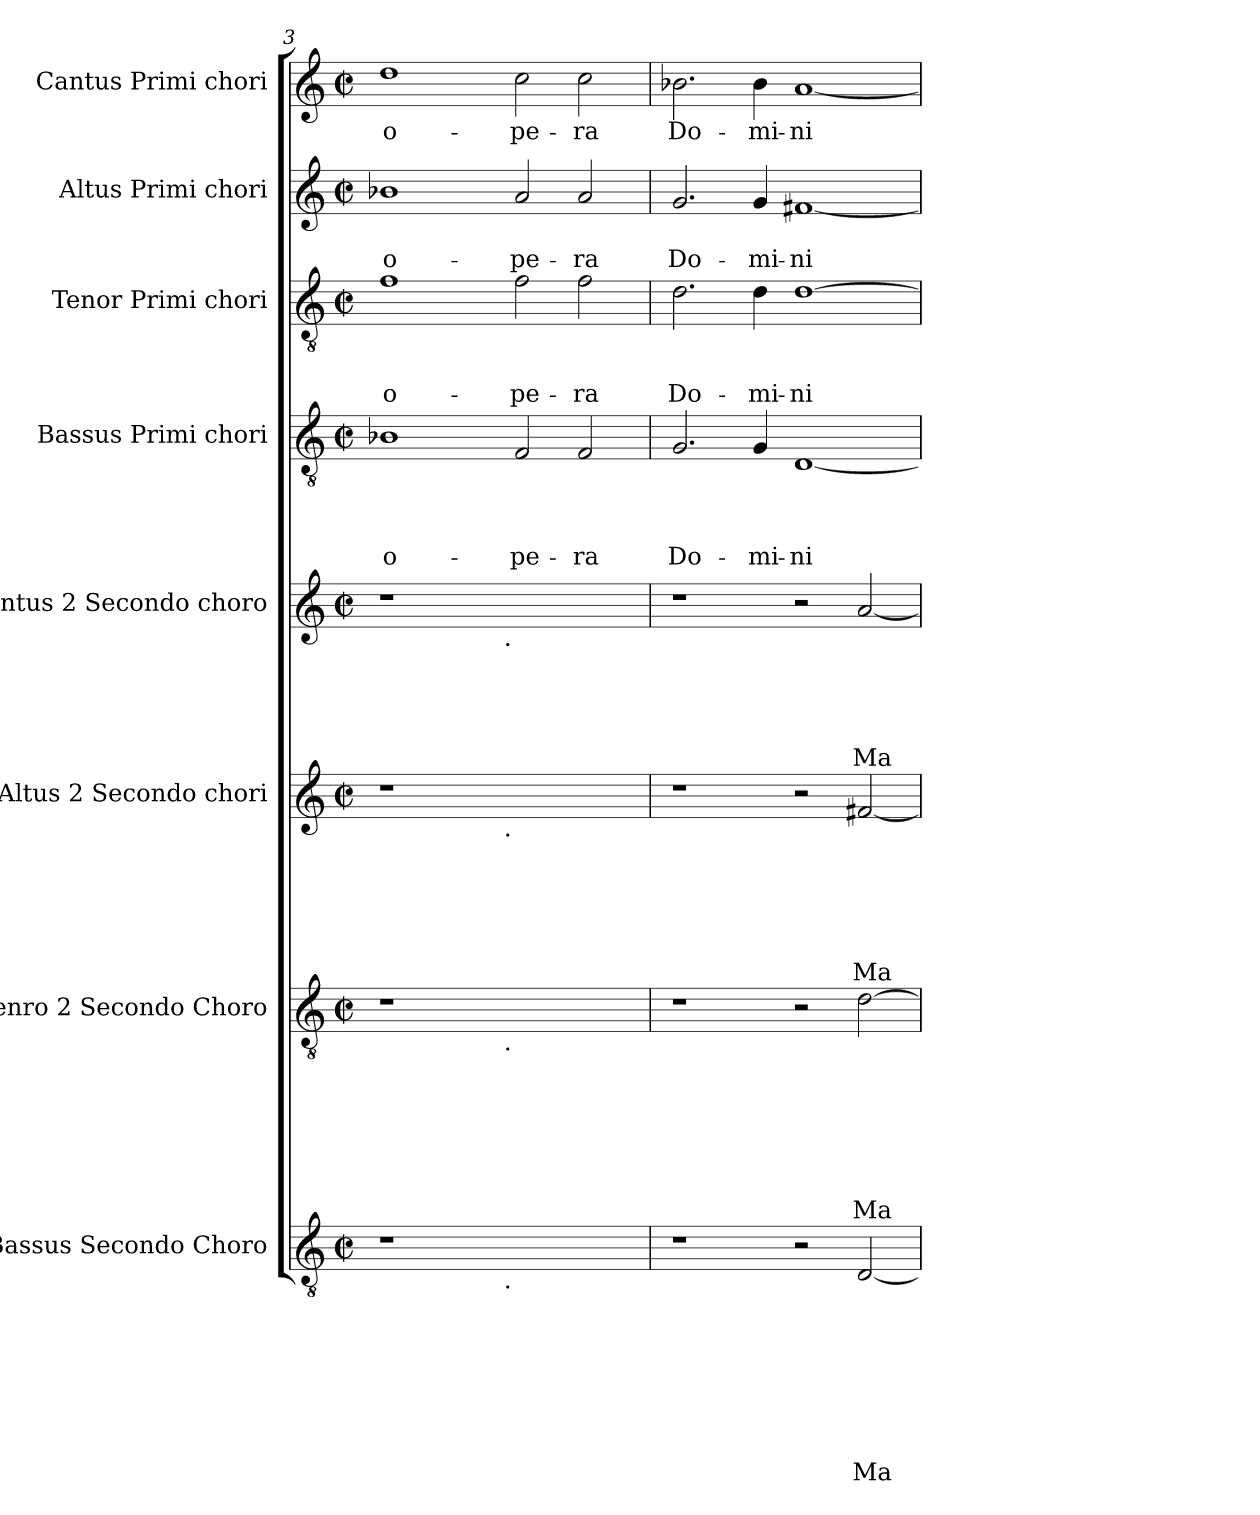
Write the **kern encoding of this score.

**kern	**text	**text	**text	**text	**text	**text	**text	**text	**kern	**text	**text	**text	**text	**text	**text	**text	**kern	**text	**text	**text	**text	**text	**text	**kern	**text	**text	**text	**text	**text	**kern	**text	**text	**text	**text	**kern	**text	**text	**text	**kern	**text	**text	**kern	**text
*part8	*part8	*part8	*part8	*part8	*part8	*part8	*part8	*part8	*part7	*part7	*part7	*part7	*part7	*part7	*part7	*part7	*part6	*part6	*part6	*part6	*part6	*part6	*part6	*part5	*part5	*part5	*part5	*part5	*part5	*part4	*part4	*part4	*part4	*part4	*part3	*part3	*part3	*part3	*part2	*part2	*part2	*part1	*part1
*staff8	*staff8	*staff8	*staff8	*staff8	*staff8	*staff8	*staff8	*staff8	*staff7	*staff7	*staff7	*staff7	*staff7	*staff7	*staff7	*staff7	*staff6	*staff6	*staff6	*staff6	*staff6	*staff6	*staff6	*staff5	*staff5	*staff5	*staff5	*staff5	*staff5	*staff4	*staff4	*staff4	*staff4	*staff4	*staff3	*staff3	*staff3	*staff3	*staff2	*staff2	*staff2	*staff1	*staff1
*I"Bassus Secondo Choro	*	*	*	*	*	*	*	*	*I"Tenro 2 Secondo Choro	*	*	*	*	*	*	*	*I"Altus 2 Secondo chori	*	*	*	*	*	*	*I"Cantus 2 Secondo choro	*	*	*	*	*	*I"Bassus Primi chori	*	*	*	*	*I"Tenor Primi chori	*	*	*	*I"Altus Primi chori	*	*	*I"Cantus Primi chori	*
*I'Ch	*	*	*	*	*	*	*	*	*I'Ch	*	*	*	*	*	*	*	*I'Ch	*	*	*	*	*	*	*I'Ch	*	*	*	*	*	*I'Ch	*	*	*	*	*I'Ch	*	*	*	*I'Ch	*	*	*I'Ch	*
*clefGv2	*	*	*	*	*	*	*	*	*clefGv2	*	*	*	*	*	*	*	*clefG2	*	*	*	*	*	*	*clefG2	*	*	*	*	*	*clefGv2	*	*	*	*	*clefGv2	*	*	*	*clefG2	*	*	*clefG2	*
*k[]	*	*	*	*	*	*	*	*	*k[]	*	*	*	*	*	*	*	*k[]	*	*	*	*	*	*	*k[]	*	*	*	*	*	*k[]	*	*	*	*	*k[]	*	*	*	*k[]	*	*	*k[]	*
*C:	*	*	*	*	*	*	*	*	*C:	*	*	*	*	*	*	*	*C:	*	*	*	*	*	*	*C:	*	*	*	*	*	*C:	*	*	*	*	*C:	*	*	*	*C:	*	*	*C:	*
*M2/2	*	*	*	*	*	*	*	*	*M2/2	*	*	*	*	*	*	*	*M2/2	*	*	*	*	*	*	*M2/2	*	*	*	*	*	*M2/2	*	*	*	*	*M2/2	*	*	*	*M2/2	*	*	*M2/2	*
*met(c|)	*	*	*	*	*	*	*	*	*met(c|)	*	*	*	*	*	*	*	*met(c|)	*	*	*	*	*	*	*met(c|)	*	*	*	*	*	*met(c|)	*	*	*	*	*met(c|)	*	*	*	*met(c|)	*	*	*met(c|)	*
=3	=3	=3	=3	=3	=3	=3	=3	=3	=3	=3	=3	=3	=3	=3	=3	=3	=3	=3	=3	=3	=3	=3	=3	=3	=3	=3	=3	=3	=3	=3	=3	=3	=3	=3	=3	=3	=3	=3	=3	=3	=3	=3	=3
!	!	!	!	!	!	!	!	!	!	!	!	!	!	!	!	!	!	!	!	!	!	!	!	!	!	!	!	!	!	!	!	!	!	!LO:LY:b:rj	!	!	!	!LO:LY:b:rj	!	!	!LO:LY:b:rj	!	!LO:LY:b:rj
*^	*	*	*	*	*	*	*	*	*^	*	*	*	*	*	*	*	*^	*	*	*	*	*	*	*^	*	*	*	*	*	*	*	*	*	*	*	*	*	*	*	*	*	*	*
1r	2ryy	.	.	.	.	.	.	.	.	1r	2ryy	.	.	.	.	.	.	.	1r	2ryy	.	.	.	.	.	.	1r	2ryy	.	.	.	.	.	1B-X	.	.	.	o-	1f	.	.	o-	1b-X	.	o-	1dd	o-
.	4...ryy	.	.	.	.	.	.	.	.	.	4...ryy	.	.	.	.	.	.	.	.	4...ryy	.	.	.	.	.	.	.	4...ryy	.	.	.	.	.	.	.	.	.	.	.	.	.	.	.	.	.	.	.
!	!	!	!	!	!	!	!	!	!	!	!	!	!	!	!	!	!	!	!	!	!	!	!	!	!	!	!	!LO:TX:b:t=.	!	!	!	!	!	!	!	!	!	!	!	!	!	!	!	!	!	!	!
!	!	!	!	!	!	!	!	!	!	!	!	!	!	!	!	!	!	!	!	!LO:TX:b:t=.	!	!	!	!	!	!	!	!	!	!	!	!	!	!	!	!	!	!	!	!	!	!	!	!	!	!	!
!	!	!	!	!	!	!	!	!	!	!	!LO:TX:b:t=.	!	!	!	!	!	!	!	!	!	!	!	!	!	!	!	!	!	!	!	!	!	!	!	!	!	!	!	!	!	!	!	!	!	!	!	!
!	!LO:TX:b:t=.	!	!	!	!	!	!	!	!	!	!	!	!	!	!	!	!	!	!	!	!	!	!	!	!	!	!	!	!	!	!	!	!	!	!	!	!	!	!	!	!	!	!	!	!	!	!
.	1ryy	.	.	.	.	.	.	.	.	.	1ryy	.	.	.	.	.	.	.	.	1ryy	.	.	.	.	.	.	.	1ryy	.	.	.	.	.	.	.	.	.	.	.	.	.	.	.	.	.	.	.
!	!	!	!	!	!	!	!	!	!	!	!	!	!	!	!	!	!	!	!	!	!	!	!	!	!	!	!	!	!	!	!	!	!	!	!	!	!	!LO:LY:b	!	!	!	!LO:LY:b	!	!	!LO:LY:b	!	!LO:LY:b
1ryy	.	.	.	.	.	.	.	.	.	1ryy	.	.	.	.	.	.	.	.	1ryy	.	.	.	.	.	.	.	1ryy	.	.	.	.	.	.	2F/	.	.	.	-pe-	2f\	.	.	-pe-	2a/	.	-pe-	2cc\	-pe-
!	!	!	!	!	!	!	!	!	!	!	!	!	!	!	!	!	!	!	!	!	!	!	!	!	!	!	!	!	!	!	!	!	!	!	!	!	!	!LO:LY:b	!	!	!	!LO:LY:b	!	!	!LO:LY:b	!	!LO:LY:b
.	.	.	.	.	.	.	.	.	.	.	.	.	.	.	.	.	.	.	.	.	.	.	.	.	.	.	.	.	.	.	.	.	.	2F/	.	.	.	-ra	2f\	.	.	-ra	2a/	.	-ra	2cc\	-ra
.	32ryy	.	.	.	.	.	.	.	.	.	32ryy	.	.	.	.	.	.	.	.	32ryy	.	.	.	.	.	.	.	32ryy	.	.	.	.	.	.	.	.	.	.	.	.	.	.	.	.	.	.	.
=4	=4	=4	=4	=4	=4	=4	=4	=4	=4	=4	=4	=4	=4	=4	=4	=4	=4	=4	=4	=4	=4	=4	=4	=4	=4	=4	=4	=4	=4	=4	=4	=4	=4	=4	=4	=4	=4	=4	=4	=4	=4	=4	=4	=4	=4	=4	=4
!	!	!	!	!	!	!	!	!	!	!	!	!	!	!	!	!	!	!	!	!	!	!	!	!	!	!	!	!	!	!	!	!	!	!	!	!	!	!LO:LY:b	!	!	!	!LO:LY:b	!	!	!LO:LY:b	!	!LO:LY:b
*v	*v	*	*	*	*	*	*	*	*	*	*	*	*	*	*	*	*	*	*v	*v	*	*	*	*	*	*	*v	*v	*	*	*	*	*	*	*	*	*	*	*	*	*	*	*	*	*	*	*
*	*	*	*	*	*	*	*	*	*v	*v	*	*	*	*	*	*	*	*	*	*	*	*	*	*	*	*	*	*	*	*	*	*	*	*	*	*	*	*	*	*	*	*	*	*
1r	.	.	.	.	.	.	.	.	1r	.	.	.	.	.	.	.	1r	.	.	.	.	.	.	1r	.	.	.	.	.	2.G/	.	.	.	Do-	2.d\	.	.	Do-	2.g/	.	Do-	2.b-\	Do-
!	!	!	!	!	!	!	!	!	!	!	!	!	!	!	!	!	!	!	!	!	!	!	!	!	!	!	!	!	!	!	!	!	!	!LO:LY:b:rj	!	!	!	!LO:LY:b:rj	!	!	!LO:LY:b:rj	!	!LO:LY:b:rj
.	.	.	.	.	.	.	.	.	.	.	.	.	.	.	.	.	.	.	.	.	.	.	.	.	.	.	.	.	.	4G/	.	.	.	-mi-	4d\	.	.	-mi-	4g/	.	-mi-	4b-\	-mi-
!	!	!	!	!	!	!	!	!	!	!	!	!	!	!	!	!	!	!	!	!	!	!	!	!	!	!	!	!	!	!	!	!	!	!LO:LY:b	!	!	!	!LO:LY:b	!	!	!LO:LY:b	!	!LO:LY:b
2r	.	.	.	.	.	.	.	.	2r	.	.	.	.	.	.	.	2r	.	.	.	.	.	.	2r	.	.	.	.	.	[<1D	.	.	.	-ni	[>1d	.	.	-ni	[<1f#X	.	-ni	[<1a	-ni
!	!	!	!	!	!	!	!	!LO:LY:b	!	!	!	!	!	!	!	!LO:LY:b	!	!	!	!	!	!	!LO:LY:b	!	!	!	!	!	!LO:LY:b	!	!	!	!	!	!	!	!	!	!	!	!	!	!
[<2D/	.	.	.	.	.	.	.	Ma-	[>2d\	.	.	.	.	.	.	Ma-	[<2f#X/	.	.	.	.	.	Ma-	[<2a/	.	.	.	.	Ma-	.	.	.	.	.	.	.	.	.	.	.	.	.	.
=	=	=	=	=	=	=	=	=	=	=	=	=	=	=	=	=	=	=	=	=	=	=	=	=	=	=	=	=	=	=	=	=	=	=	=	=	=	=	=	=	=	=	=
*-	*-	*-	*-	*-	*-	*-	*-	*-	*-	*-	*-	*-	*-	*-	*-	*-	*-	*-	*-	*-	*-	*-	*-	*-	*-	*-	*-	*-	*-	*-	*-	*-	*-	*-	*-	*-	*-	*-	*-	*-	*-	*-	*-
